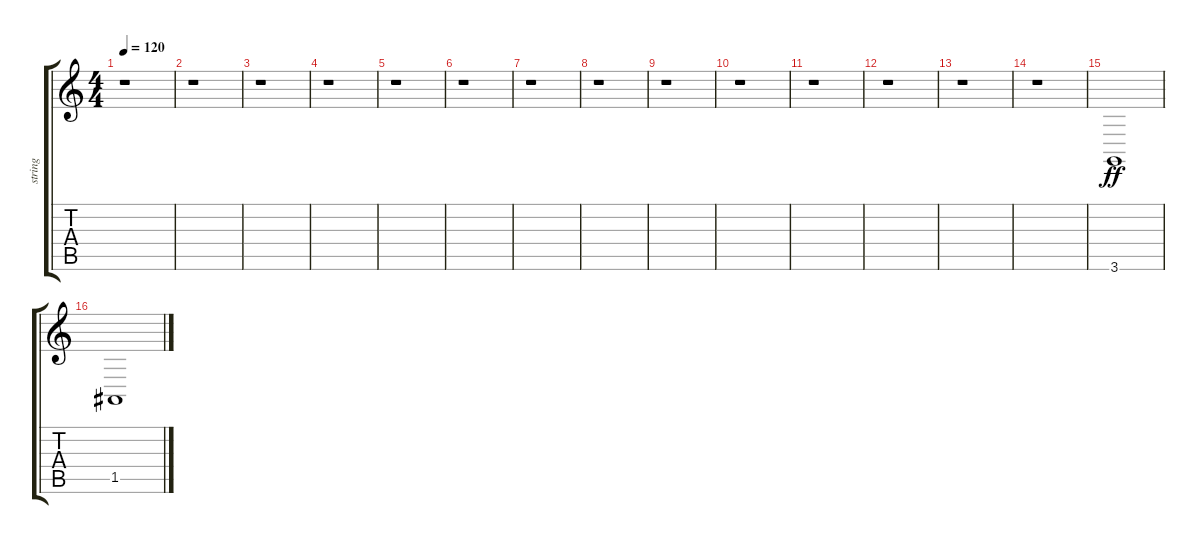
\track ("string" "string") {instrument synthstrings1}
\staff {score tabs}
\tuning (E4 B3 G3 D3 A2 E2) {hide}
\ts (4 4)
\tempo 120
\clef g2
\ks c
r.1{dy ff} |
r.1 |
r.1 |
r.1 |
r.1 |
r.1 |
r.1 |
r.1 |
r.1 |
r.1 |
r.1 |
r.1 |
r.1 |
r.1 |
3.6.1 |
1.5.1
